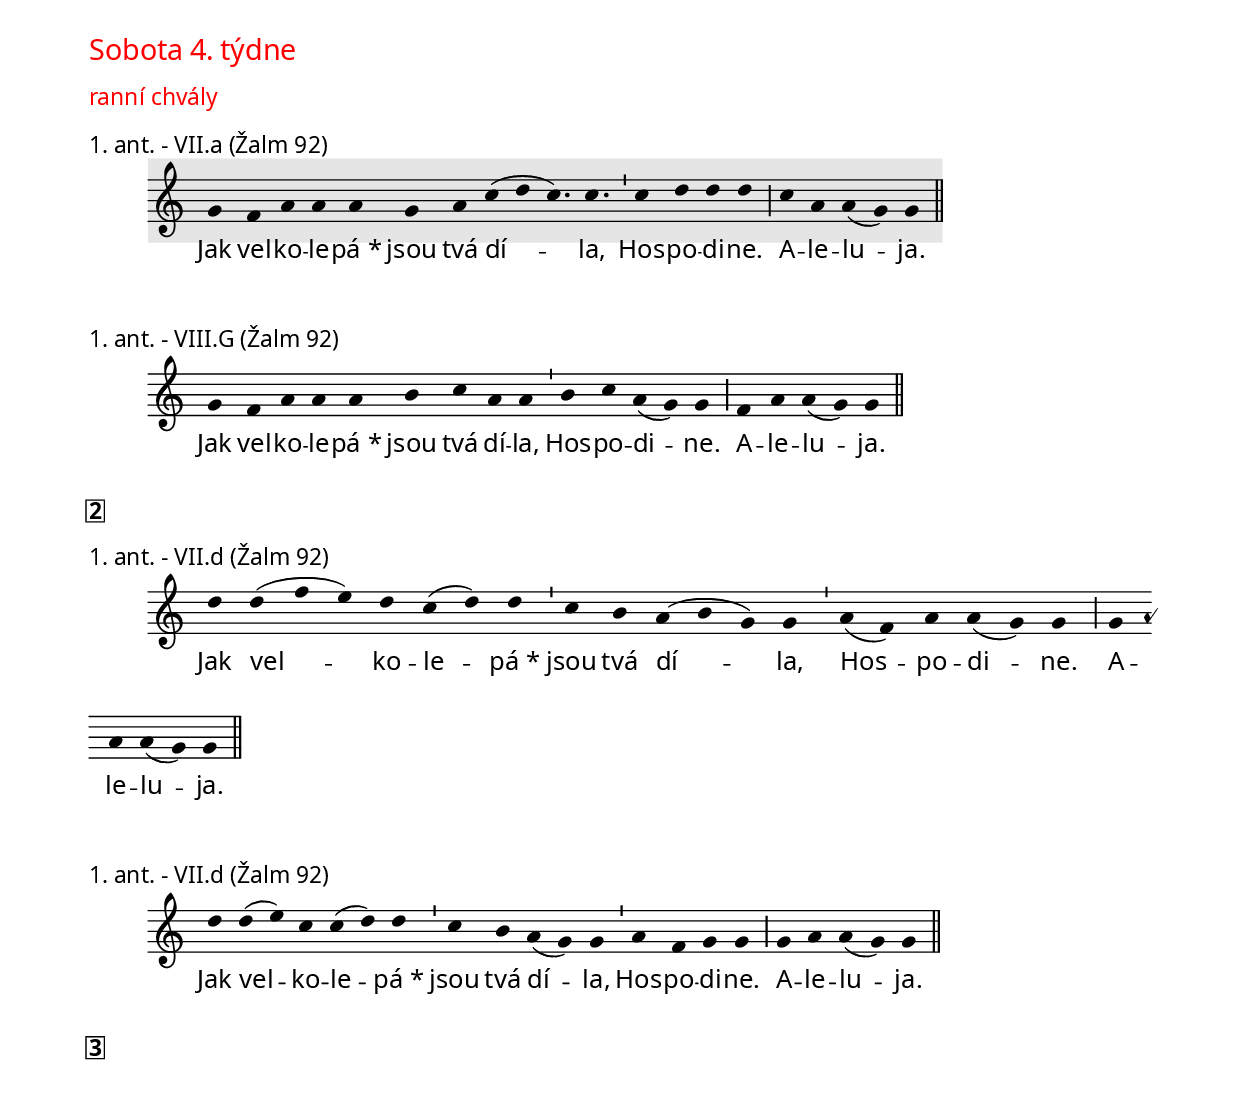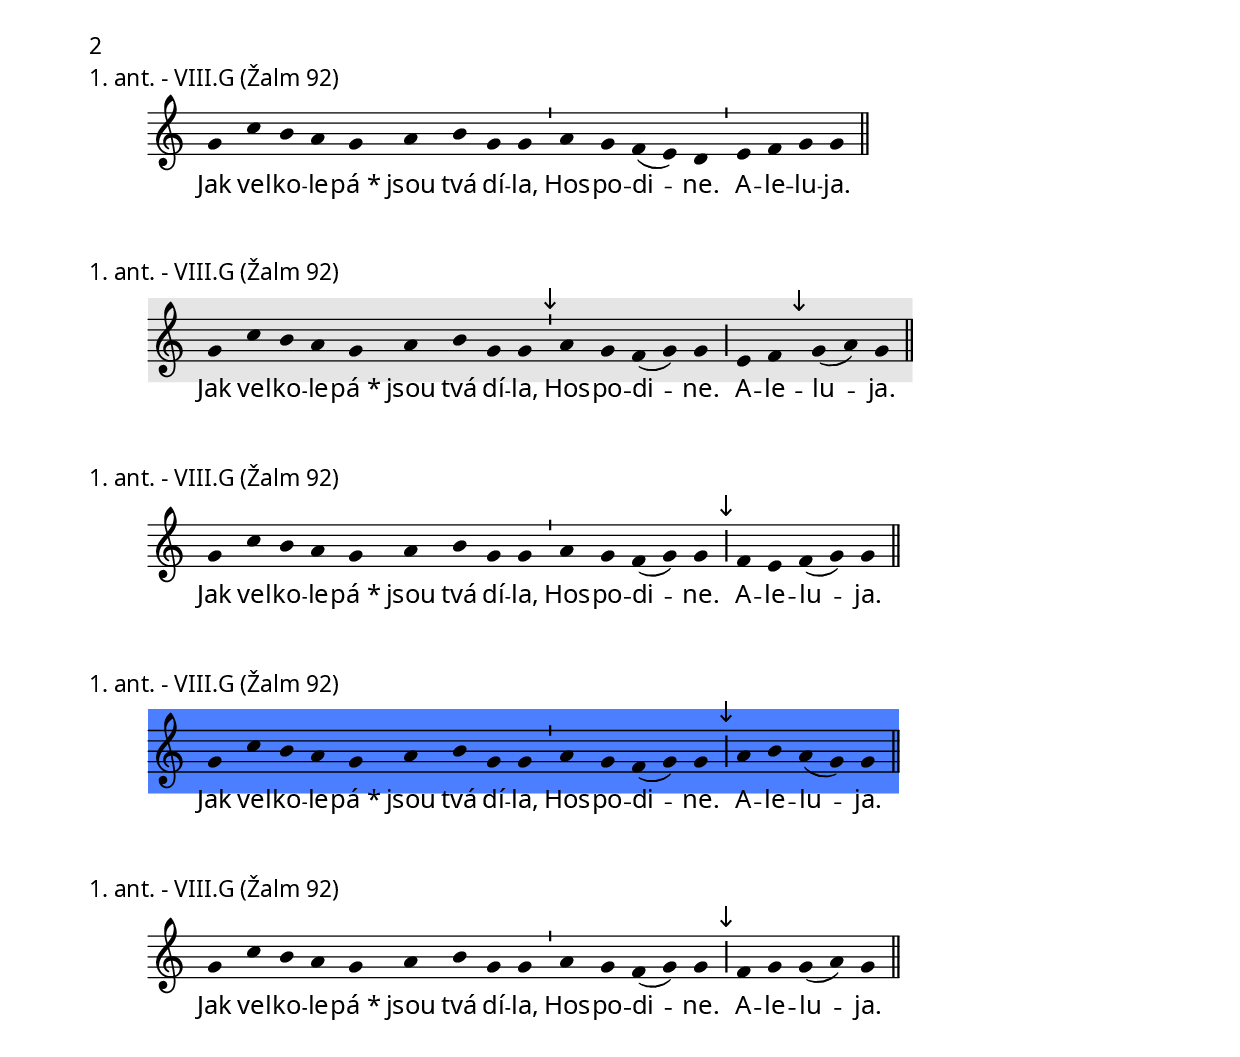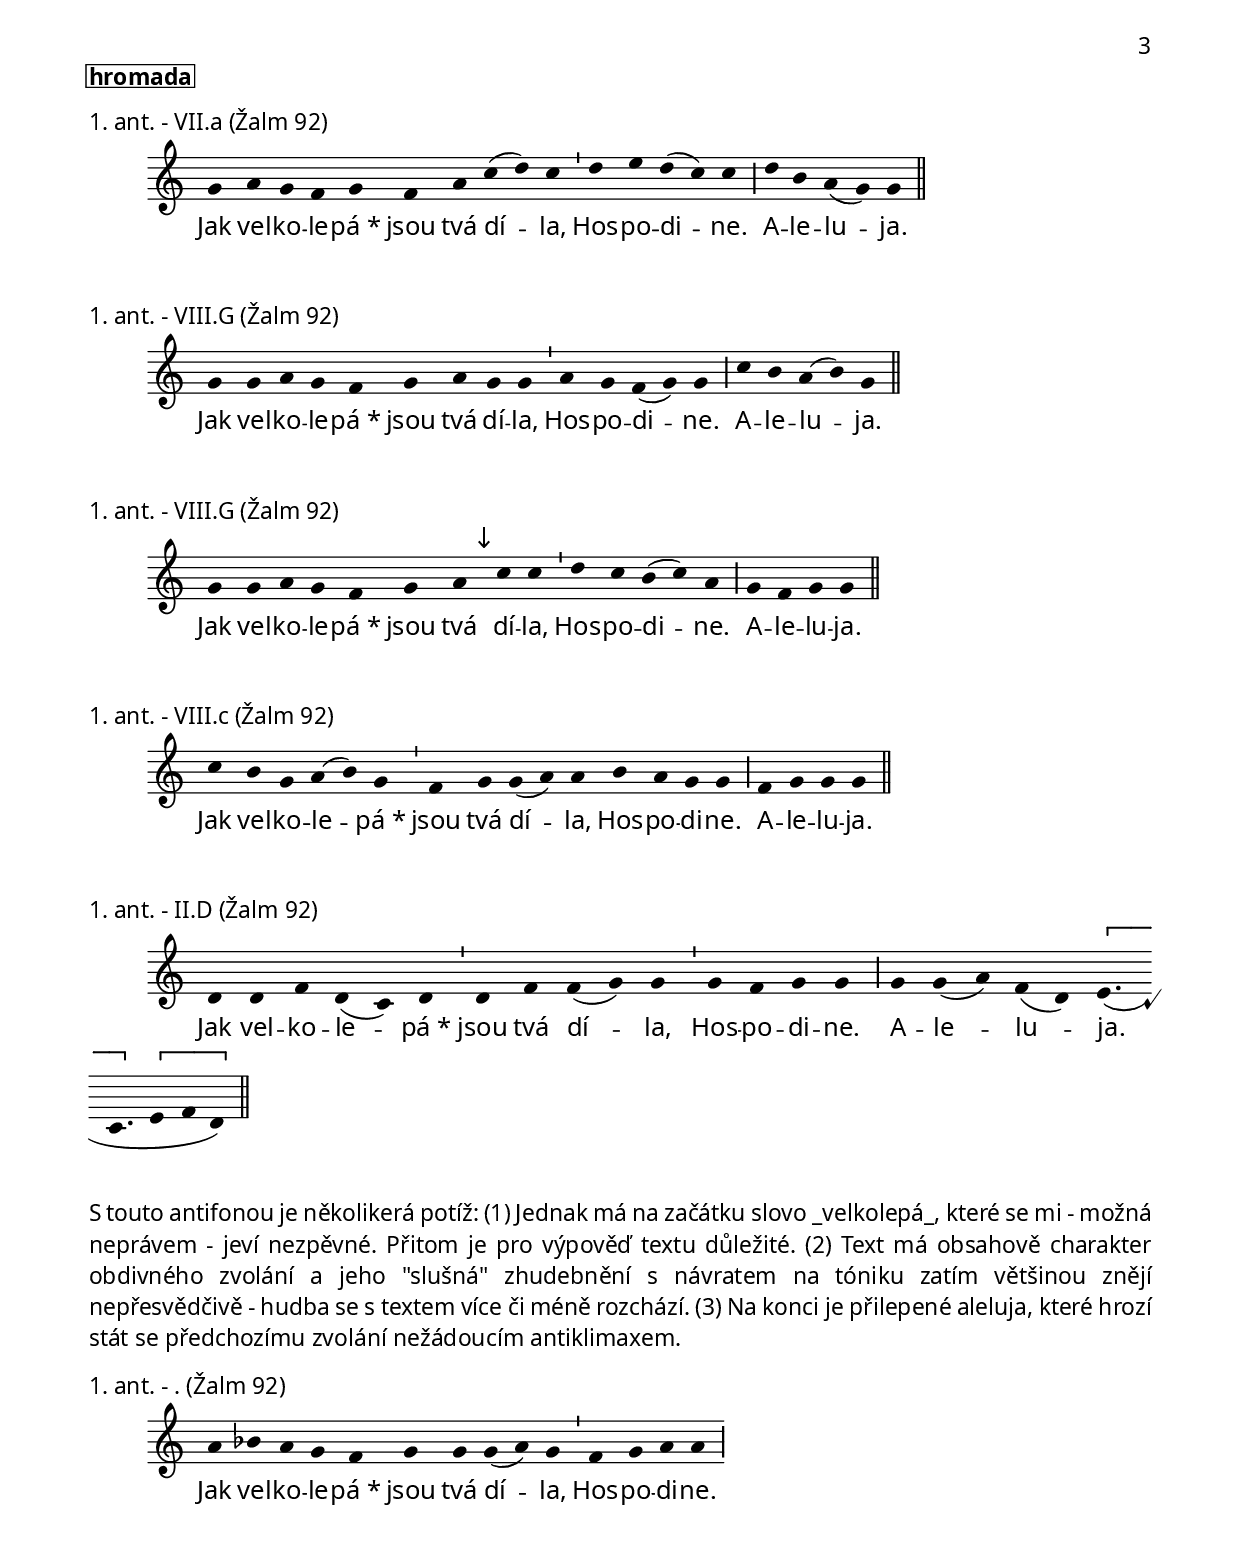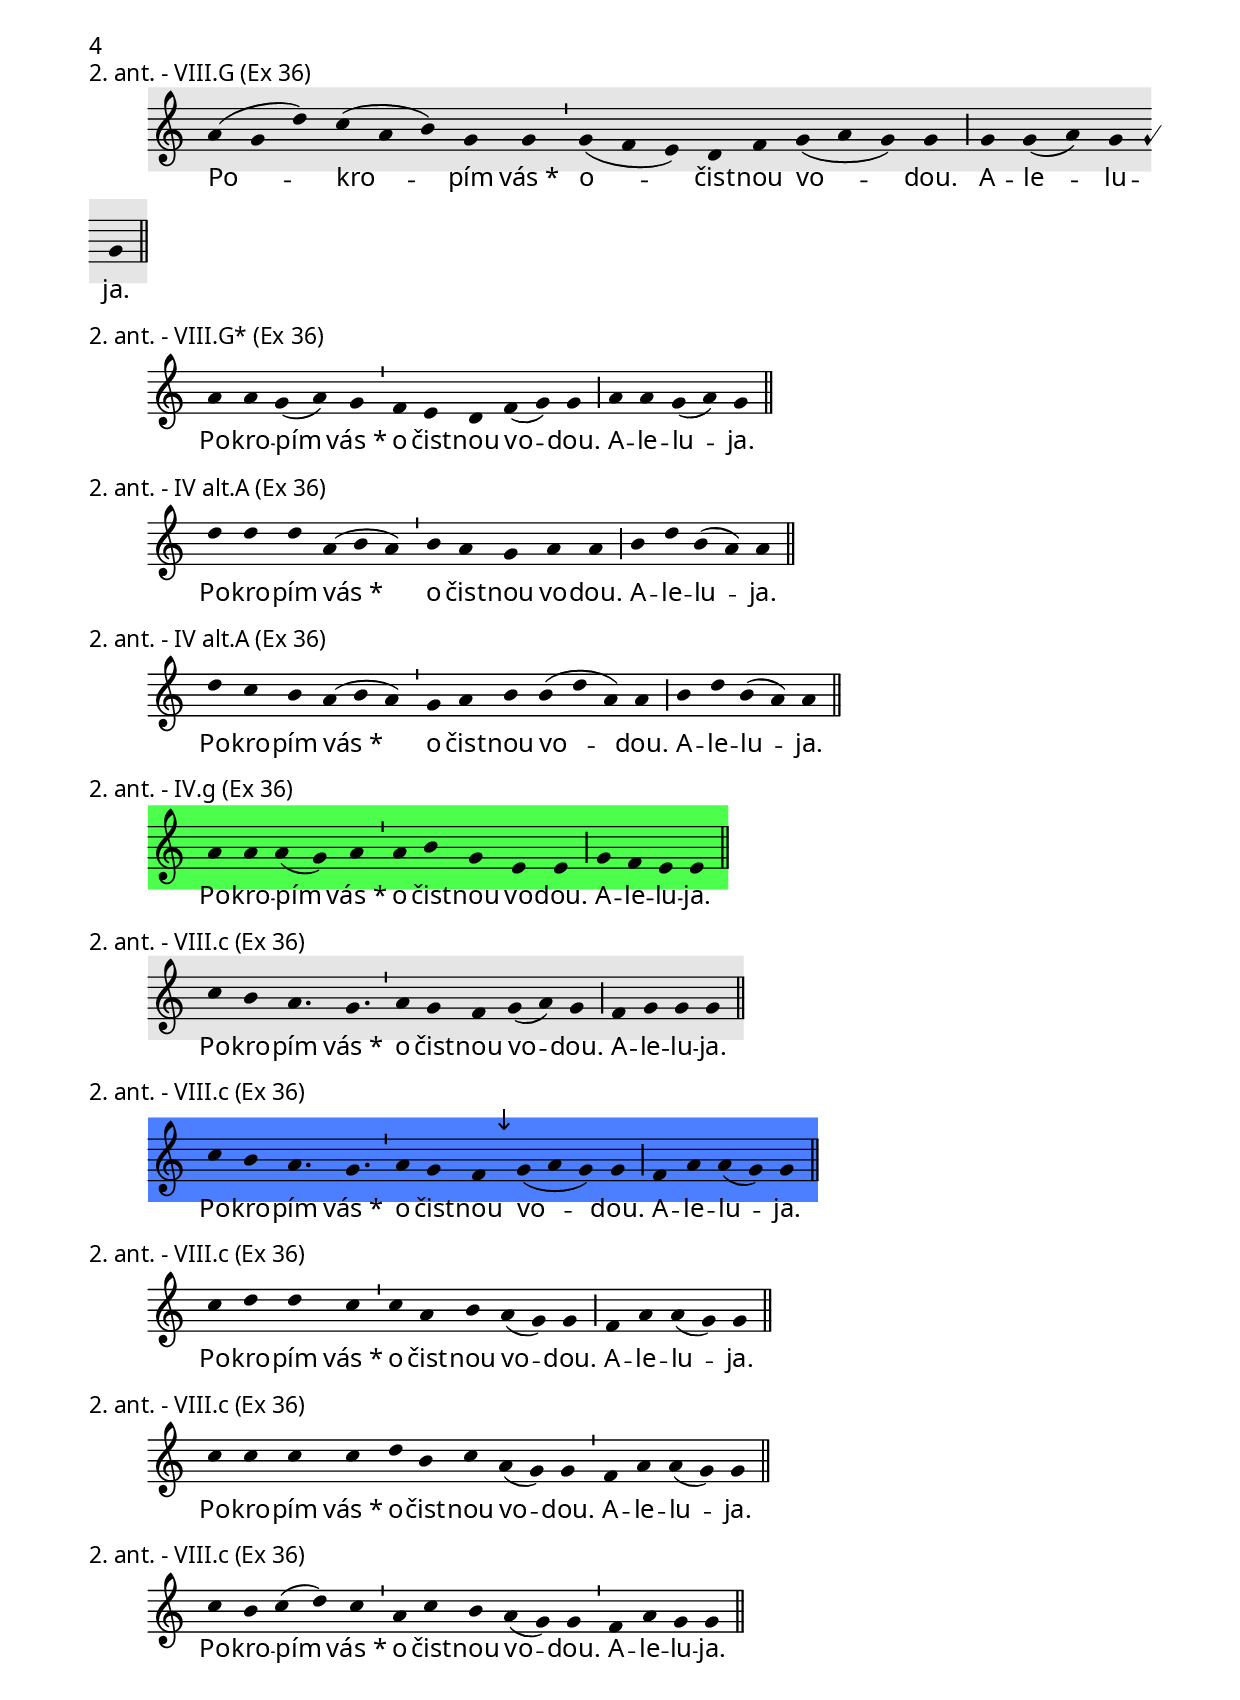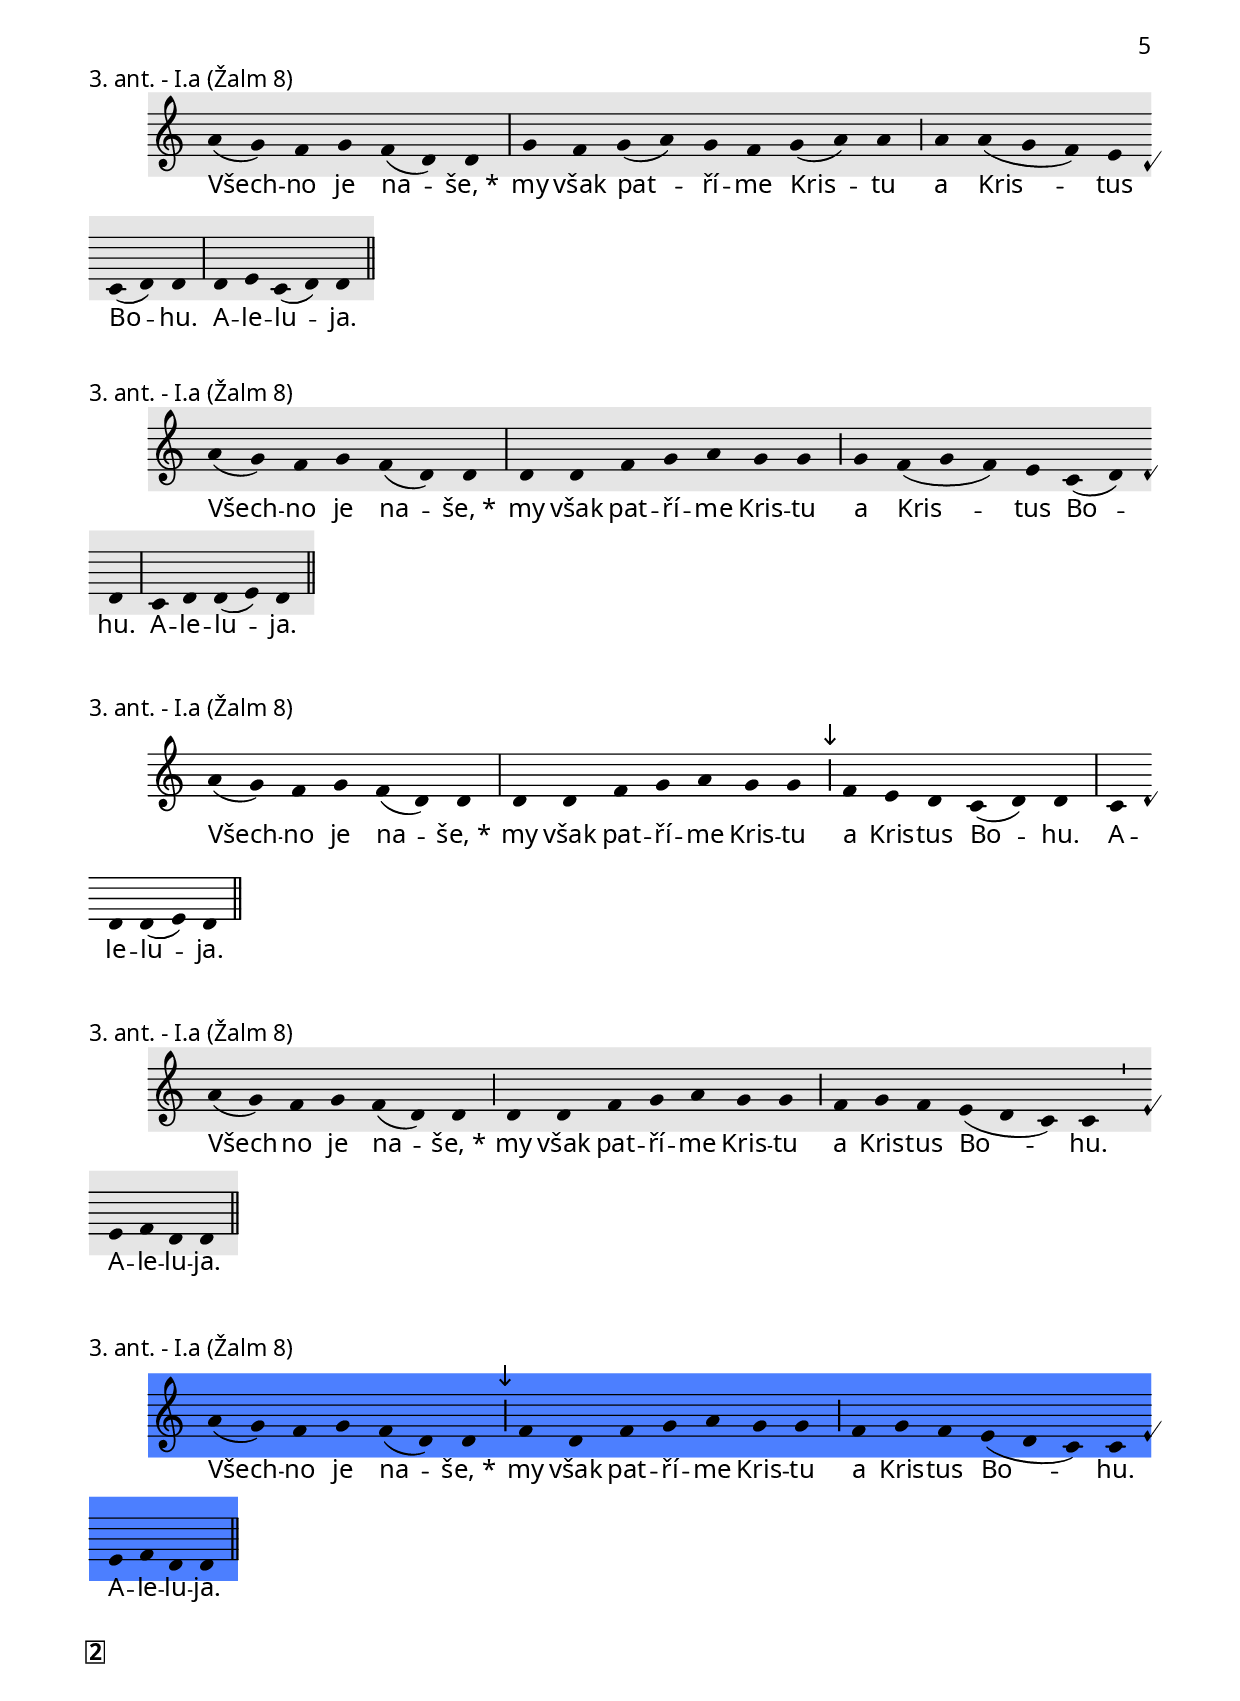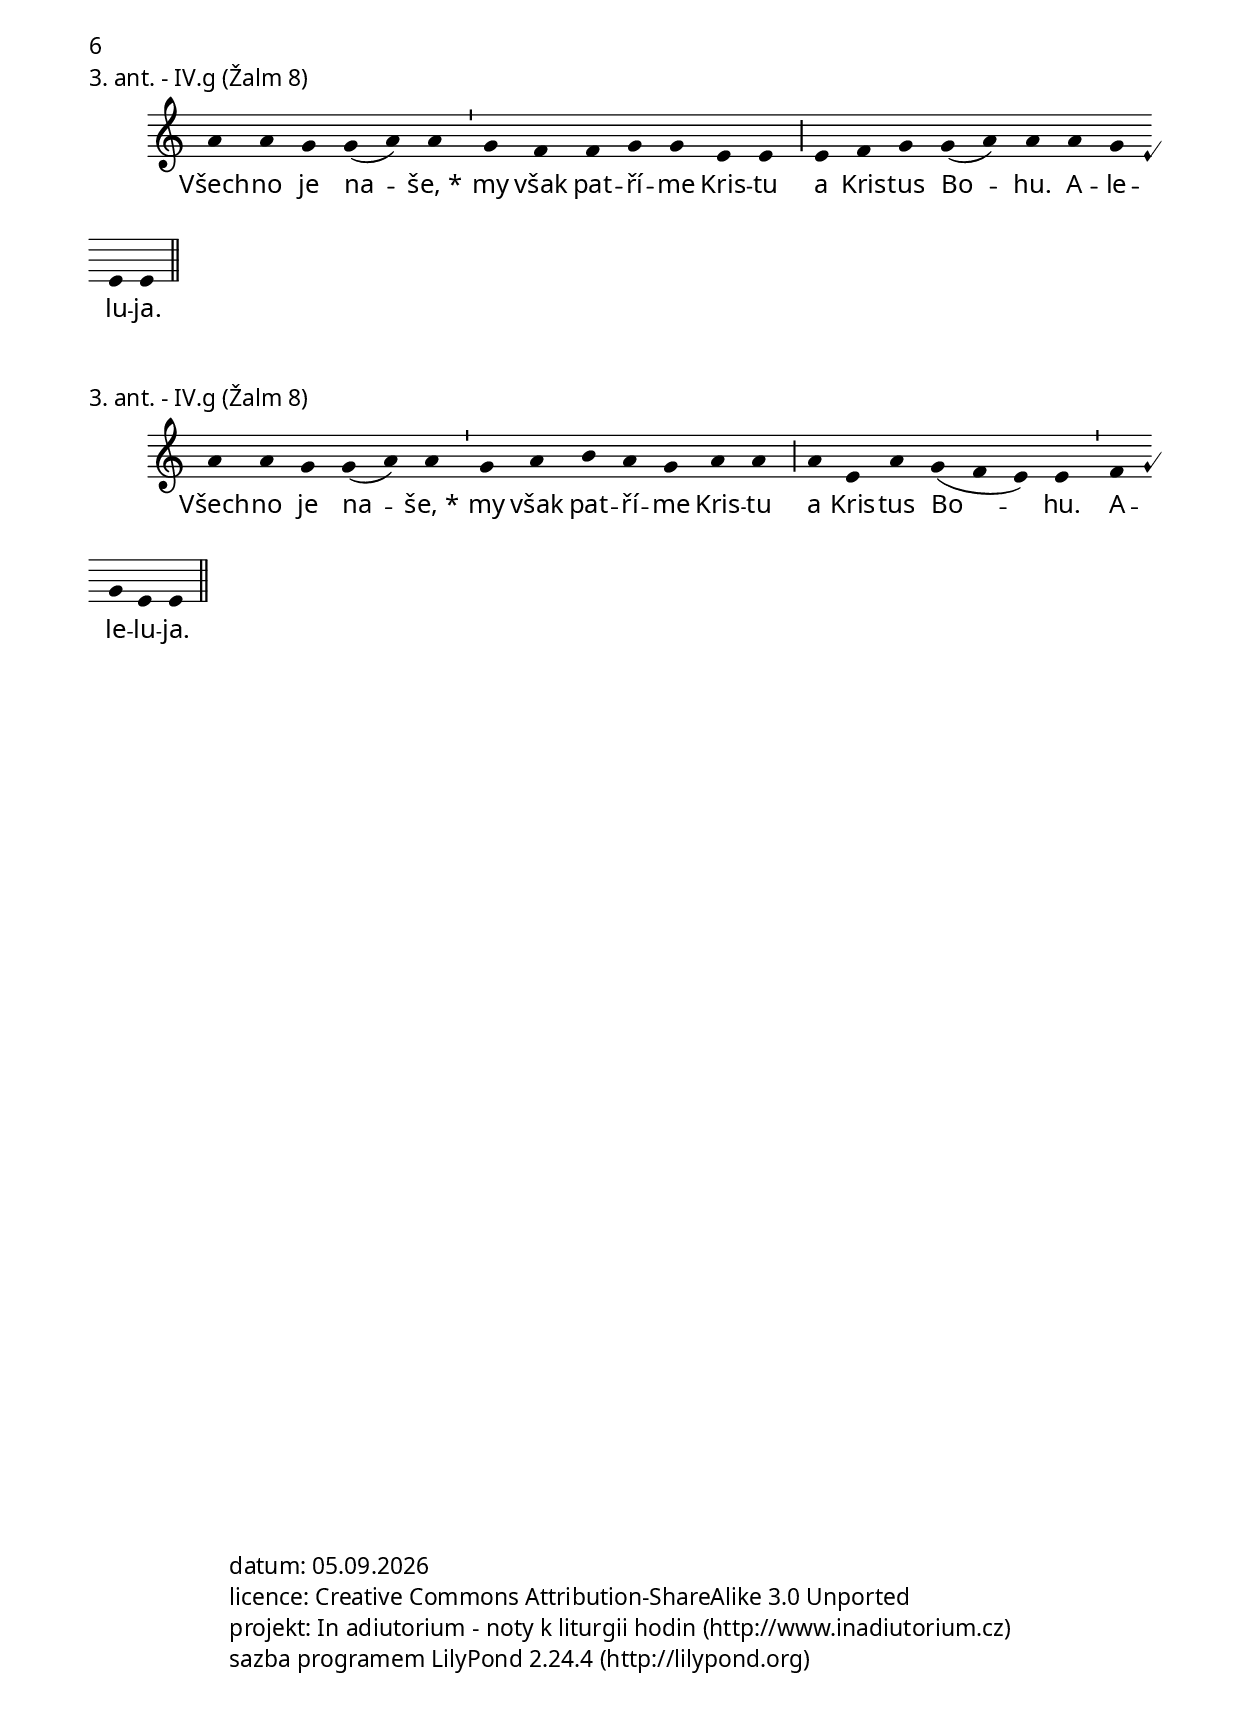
\include "../spolecne.ly"

\markup {\nadpisDen {Sobota 4. týdne}}

\markup {\nadpisHodinka {"ranní chvály"}}

\score {
  \relative c'' {
    \zvyraznovacSedy
    \choralniRezim
    g4 f a a a g a c( d c4.) c \barMin
    c4 d d d \barMaior
    c a a( g) g \barFinalis
  }
  \addlyrics {
    Jak vel -- ko -- le -- pá_* jsou tvá dí -- la,
    Hos -- po -- di -- ne.
    A -- le -- lu -- ja.
  }
  \header {
    quid = "1. ant."
    modus = "VII"
    differentia = "a"
    psalmus = "Žalm 92"
    id = "rch-a1"
    placet = "R"
    piece = \markup {\sestavTitulek}
  }
}

\score {
  \relative c'' {
    \choralniRezim
    g4 f a a a b c a a \barMin
    b c a( g) g \barMaior
    f a a( g) g \barFinalis
  }
  \addlyrics {
    Jak vel -- ko -- le -- pá_* jsou tvá dí -- la,
    Hos -- po -- di -- ne.
    A -- le -- lu -- ja.
  }
  \header {
    quid = "1. ant."
    modus = "VIII"
    differentia = "G"
    psalmus = "Žalm 92"
    id = "rch-a1"
    piece = \markup {\sestavTitulek}
  }
}

\markup\nadpisSkupiny 2

\score {
  \relative c'' {
    \choralniRezim
    d4 d( f e) d c( d) d \barMin c b a( b g) g \barMin
    a( f) a a( g) g \barMaior
    g a a( g) g \barFinalis
  }
  \addlyrics {
    Jak vel -- ko -- le -- pá_* jsou tvá dí -- la,
    Hos -- po -- di -- ne.
    A -- le -- lu -- ja.
  }
  \header {
    quid = "1. ant."
    modus = "VII"
    differentia = "d"
    psalmus = "Žalm 92"
    id = "rch-a1"
    piece = \markup {\sestavTitulek}
  }
}

\score {
  \relative c'' {
    \choralniRezim
    d4 d( e) c c( d) d \barMin c b a( g) g \barMin
    a f g g \barMaior
    g a a( g) g \barFinalis
  }
  \addlyrics {
    Jak vel -- ko -- le -- pá_* jsou tvá dí -- la,
    Hos -- po -- di -- ne.
    A -- le -- lu -- ja.
  }
  \header {
    quid = "1. ant."
    modus = "VII"
    differentia = "d"
    psalmus = "Žalm 92"
    id = "rch-a1"
    piece = \markup {\sestavTitulek}
  }
}

\markup\nadpisSkupiny 3

\score {
  \relative c'' {
    \choralniRezim
    g4 c b a g a b g g \barMin
    a g f( e) d \barMin
    e f g g \barFinalis
  }
  \addlyrics {
    Jak vel -- ko -- le -- pá_* jsou tvá dí -- la,
    Hos -- po -- di -- ne.
    A -- le -- lu -- ja.
  }
  \header {
    quid = "1. ant."
    modus = "VIII"
    differentia = "G"
    psalmus = "Žalm 92"
    id = "rch-a1"
    piece = \markup {\sestavTitulek}
  }
}

\score {
  \relative c'' {
    \zvyraznovacSedy
    \choralniRezim
    g4 c b a g a b g g \barMin
    \mark\sipka a g f( g) g \barMaior
    e f \mark\sipka g( a) g \barFinalis
  }
  \addlyrics {
    Jak vel -- ko -- le -- pá_* jsou tvá dí -- la,
    Hos -- po -- di -- ne.
    A -- le -- lu -- ja.
  }
  \header {
    quid = "1. ant."
    modus = "VIII"
    differentia = "G"
    psalmus = "Žalm 92"
    id = "rch-a1"
    piece = \markup {\sestavTitulek}
  }
}

\score {
  \relative c'' {
    \choralniRezim
    g4 c b a g a b g g \barMin
    a g f( g) g \barMaior
    \mark\sipka f e f( g) g \barFinalis
  }
  \addlyrics {
    Jak vel -- ko -- le -- pá_* jsou tvá dí -- la,
    Hos -- po -- di -- ne.
    A -- le -- lu -- ja.
  }
  \header {
    quid = "1. ant."
    modus = "VIII"
    differentia = "G"
    psalmus = "Žalm 92"
    id = "rch-a1"
    piece = \markup {\sestavTitulek}
  }
}

\score {
  \relative c'' {
    \zvyraznovacModry
    \choralniRezim
    g4 c b a g a b g g \barMin
    a g f( g) g \barMaior
    \mark\sipka a b a( g) g \barFinalis
  }
  \addlyrics {
    Jak vel -- ko -- le -- pá_* jsou tvá dí -- la,
    Hos -- po -- di -- ne.
    A -- le -- lu -- ja.
  }
  \header {
    quid = "1. ant."
    modus = "VIII"
    differentia = "G"
    psalmus = "Žalm 92"
    id = "rch-a1"
    piece = \markup {\sestavTitulek}
  }
}

\score {
  \relative c'' {
    \choralniRezim
    g4 c b a g a b g g \barMin
    a g f( g) g \barMaior
    \mark\sipka f g g( a) g \barFinalis
  }
  \addlyrics {
    Jak vel -- ko -- le -- pá_* jsou tvá dí -- la,
    Hos -- po -- di -- ne.
    A -- le -- lu -- ja.
  }
  \header {
    quid = "1. ant."
    modus = "VIII"
    differentia = "G"
    psalmus = "Žalm 92"
    id = "rch-a1"
    piece = \markup {\sestavTitulek}
  }
}

\pageBreak

\markup\nadpisSkupiny hromada

\score {
  \relative c'' {
    \choralniRezim
    g4 a g f g f a c( d) c \barMin
    d e d( c) c \barMaior
    d b a( g) g \barFinalis
  }
  \addlyrics {
    Jak vel -- ko -- le -- pá_* jsou tvá dí -- la,
    Hos -- po -- di -- ne.
    A -- le -- lu -- ja.
  }
  \header {
    quid = "1. ant."
    modus = "VII"
    differentia = "a"
    psalmus = "Žalm 92"
    id = "rch-a1"
    piece = \markup {\sestavTitulek}
  }
}

\score {
  \relative c'' {
    \choralniRezim
    g4 g a g f g a g g \barMin
    a g f( g) g \barMaior
    c b a( b) g \barFinalis
  }
  \addlyrics {
    Jak vel -- ko -- le -- pá_* jsou tvá dí -- la,
    Hos -- po -- di -- ne.
    A -- le -- lu -- ja.
  }
  \header {
    quid = "1. ant."
    modus = "VIII"
    differentia = "G"
    psalmus = "Žalm 92"
    id = "rch-a1"
    piece = \markup {\sestavTitulek}
  }
}

\score {
  \relative c'' {
    \choralniRezim
    g4 g a g f g a \mark\sipka c c \barMin
    d c b( c) a \barMaior
    g f g g \barFinalis
  }
  \addlyrics {
    Jak vel -- ko -- le -- pá_* jsou tvá dí -- la,
    Hos -- po -- di -- ne.
    A -- le -- lu -- ja.
  }
  \header {
    quid = "1. ant."
    modus = "VIII"
    differentia = "G"
    psalmus = "Žalm 92"
    id = "rch-a1"
    piece = \markup {\sestavTitulek}
  }
}

\score {
  \relative c'' {
    \choralniRezim
    c4 b g a( b) g \barMin
    f g g( a) a b a g g \barMaior
    f g g g \barFinalis
  }
  \addlyrics {
    Jak vel -- ko -- le -- pá_*
    jsou tvá dí -- la, Hos -- po -- di -- ne.
    A -- le -- lu -- ja.
  }
  \header {
    quid = "1. ant."
    modus = "VIII"
    differentia = "c"
    psalmus = "Žalm 92"
    id = "rch-a1"
    piece = \markup {\sestavTitulek}
  }
}

\score {
  \relative c' {
    \choralniRezim
    d4 d f d( c) d \barMin
    d f f( g) g \barMin g f g g \barMaior
    g g( a) f( d) \[ e4.( c \] \[ e4 f d) \] \barFinalis
  }
  \addlyrics {
    Jak vel -- ko -- le -- pá_*
    jsou tvá dí -- la, Hos -- po -- di -- ne.
    A -- le -- lu -- ja.
  }
  \header {
    quid = "1. ant."
    modus = "II"
    differentia = "D"
    psalmus = "Žalm 92"
    id = "rch-a1"
    piece = \markup {\sestavTitulek}
  }
}

\markup\justify{
  S touto antifonou je několikerá potíž:
  (1) Jednak má na začátku slovo _velkolepá_, které se mi - možná neprávem -
  jeví nezpěvné. Přitom je pro výpověď textu důležité.
  (2) Text má obsahově charakter obdivného zvolání a jeho "\"slušná\""
  zhudebnění s návratem na tóniku zatím většinou znějí nepřesvědčivě -
  hudba se s textem více či méně rozchází.
  (3) Na konci je přilepené aleluja, které hrozí stát se předchozímu
  zvolání nežádoucím antiklimaxem.
}

\score {
  \relative c'' {
    \choralniRezim
    a4 bes a g f g g g( a) g \barMin
    f g a a \barMaior

  }
  \addlyrics {
    Jak vel -- ko -- le -- pá_*
    jsou tvá dí -- la, Hos -- po -- di -- ne.
    A -- le -- lu -- ja.
  }
  \header {
    quid = "1. ant."
    modus = ""
    differentia = ""
    psalmus = "Žalm 92"
    id = "rch-a1"
    piece = \markup {\sestavTitulek}
  }
}

\pageBreak

\score {
  \relative c'' {
    \zvyraznovacSedy
    \choralniRezim
    a( g d') c( a b) g g \barMin g( f e) d f g( a g) g \barMaior
    g g( a) g g \barFinalis
  }
  \addlyrics {
    Po -- kro -- pím vás_* o -- čist -- nou vo -- dou.
    A -- le -- lu -- ja.
  }
  \header {
    quid = "2. ant."
    modus = "VIII"
    differentia = "G"
    psalmus = "Ex 36"
    id = "rch-a2"
    placet = "~"
    piece = \markup {\sestavTitulek}
  }
}

\score {
  \relative c'' {
    \choralniRezim
    a4 a g( a) g \barMin f e d f( g) g \barMaior
    a a g( a) g \barFinalis
  }
  \addlyrics {
    Po -- kro -- pím vás_* o -- čist -- nou vo -- dou.
    A -- le -- lu -- ja.
  }
  \header {
    quid = "2. ant."
    modus = "VIII"
    differentia = "G*"
    psalmus = "Ex 36"
    id = "rch-a2"
    piece = \markup {\sestavTitulek}
  }
}

\score {
  \relative c'' {
    \choralniRezim
    d4 d d a( b a) \barMin b a g a a \barMaior
    b d b( a) a \barFinalis
  }
  \addlyrics {
    Po -- kro -- pím vás_* o -- čist -- nou vo -- dou.
    A -- le -- lu -- ja.
  }
  \header {
    quid = "2. ant."
    modus = "IV alt"
    differentia = "A"
    psalmus = "Ex 36"
    id = "rch-a2"
    piece = \markup {\sestavTitulek}
  }
}

\score {
  \relative c'' {
    \choralniRezim
    d4 c b a( b a) \barMin g a b b( d a) a \barMaior
    b d b( a) a \barFinalis
  }
  \addlyrics {
    Po -- kro -- pím vás_* o -- čist -- nou vo -- dou.
    A -- le -- lu -- ja.
  }
  \header {
    quid = "2. ant."
    modus = "IV alt"
    differentia = "A"
    psalmus = "Ex 36"
    id = "rch-a2"
    piece = \markup {\sestavTitulek}
  }
}

\score {
  \relative c'' {
    \zvyraznovacZeleny
    \choralniRezim
    a4 a a( g) a \barMin a b g e e \barMaior
    g f e e \barFinalis
  }
  \addlyrics {
    Po -- kro -- pím vás_* o -- čist -- nou vo -- dou.
    A -- le -- lu -- ja.
  }
  \header {
    quid = "2. ant."
    modus = "IV"
    differentia = "g"
    psalmus = "Ex 36"
    placet = "vykrádá nápěv psalmodie, ale myslím, že melodie k textu sedí dobře"
    id = "rch-a2"
    piece = \markup {\sestavTitulek}
  }
}

\score {
  \relative c'' {
    \zvyraznovacSedy
    \choralniRezim
    c4 b a4. g \barMin a4 g f g( a) g \barMaior
    f g g g \barFinalis
  }
  \addlyrics {
    Po -- kro -- pím vás_* o -- čist -- nou vo -- dou.
    A -- le -- lu -- ja.
  }
  \header {
    quid = "2. ant."
    modus = "VIII"
    differentia = "c"
    psalmus = "Ex 36"
    id = "rch-a2"
    piece = \markup {\sestavTitulek}
  }
}

\score {
  \relative c'' {
    \zvyraznovacModry
    \choralniRezim
    c4 b a4. g \barMin a4 g f \mark\sipka g( a g) g \barMaior
    f a a( g) g \barFinalis
  }
  \addlyrics {
    Po -- kro -- pím vás_* o -- čist -- nou vo -- dou.
    A -- le -- lu -- ja.
  }
  \header {
    quid = "2. ant."
    modus = "VIII"
    differentia = "c"
    psalmus = "Ex 36"
    id = "rch-a2"
    piece = \markup {\sestavTitulek}
  }
}

\score {
  \relative c'' {
    \choralniRezim
    c4 d d c \barMin c a b a( g) g \barMaior
    f a a( g) g \barFinalis
  }
  \addlyrics {
    Po -- kro -- pím vás_* o -- čist -- nou vo -- dou.
    A -- le -- lu -- ja.
  }
  \header {
    quid = "2. ant."
    modus = "VIII"
    differentia = "c"
    psalmus = "Ex 36"
    id = "rch-a2"
    piece = \markup {\sestavTitulek}
  }
}

\score {
  \relative c'' {
    \choralniRezim
    c4 c c c d b c a( g) g \barMin
    f a a( g) g \barFinalis
  }
  \addlyrics {
    Po -- kro -- pím vás_* o -- čist -- nou vo -- dou.
    A -- le -- lu -- ja.
  }
  \header {
    quid = "2. ant."
    modus = "VIII"
    differentia = "c"
    psalmus = "Ex 36"
    id = "rch-a2"
    piece = \markup {\sestavTitulek}
  }
}

\score {
  \relative c'' {
    \choralniRezim
    c4 b c( d) c \barMin a c b a( g) g \barMin
    f a g g \barFinalis
  }
  \addlyrics {
    Po -- kro -- pím vás_* o -- čist -- nou vo -- dou.
    A -- le -- lu -- ja.
  }
  \header {
    quid = "2. ant."
    modus = "VIII"
    differentia = "c"
    psalmus = "Ex 36"
    id = "rch-a2"
    piece = \markup {\sestavTitulek}
  }
}

\pageBreak

\score {
  \relative c'' {
    \zvyraznovacSedy
    \choralniRezim
    a( g) f g f( d) d \barMax
    g f g( a) g f g( a) a \barMaior
    a a( g f) e c( d) d \barMax
    d e c( d) d \barFinalis
  }
  \addlyrics {
    Všech -- no je na -- še,_*
    my však pat -- ří -- me Kris -- tu
    a Kris -- tus Bo -- hu.
    A -- le -- lu -- ja.
  }
  \header {
    quid = "3. ant."
    modus = "I"
    differentia = "a"
    psalmus = "Žalm 8"
    id = "rch-a3"
    placet = "R"
    piece = \markup {\sestavTitulek}
  }
}

\score {
  \relative c'' {
    \zvyraznovacSedy
    \choralniRezim
    a( g) f g f( d) d \barMax
    d d f g a g g \barMaior
    g f( g f) e c( d) d \barMax
    c d d( e) d \barFinalis
  }
  \addlyrics {
    Všech -- no je na -- še,_*
    my však pat -- ří -- me Kris -- tu
    a Kris -- tus Bo -- hu.
    A -- le -- lu -- ja.
  }
  \header {
    quid = "3. ant."
    modus = "I"
    differentia = "a"
    psalmus = "Žalm 8"
    placet = "torculus na _Kristus_ se úplně nehodí"
    id = "rch-a3"
    piece = \markup {\sestavTitulek}
  }
}

\score {
  \relative c'' {
    \choralniRezim
    a( g) f g f( d) d \barMax
    d d f g a g g \barMaior
    \mark\sipka f e d c( d) d \barMax
    c d d( e) d \barFinalis
  }
  \addlyrics {
    Všech -- no je na -- še,_*
    my však pat -- ří -- me Kris -- tu
    a Kris -- tus Bo -- hu.
    A -- le -- lu -- ja.
  }
  \header {
    quid = "3. ant."
    modus = "I"
    differentia = "a"
    psalmus = "Žalm 8"
    id = "rch-a3"
    piece = \markup {\sestavTitulek}
  }
}

\score {
  \relative c'' {
    \zvyraznovacSedy
    \choralniRezim
    a( g) f g f( d) d \barMaior
    d d f g a g g \barMaior
    f g f e( d c) c \barMin
    e f d d \barFinalis
  }
  \addlyrics {
    Všech -- no je na -- še,_*
    my však pat -- ří -- me Kris -- tu
    a Kris -- tus Bo -- hu.
    A -- le -- lu -- ja.
  }
  \header {
    quid = "3. ant."
    modus = "I"
    differentia = "a"
    psalmus = "Žalm 8"
    id = "rch-a3"
    piece = \markup {\sestavTitulek}
  }
}

\score {
  \relative c'' {
    \zvyraznovacModry
    \choralniRezim
    a4( g) f g f( d) d \barMaior
    \mark\sipka f d f g a g g \barMaior
    f g f e( d c) c
    e f d d \barFinalis
  }
  \addlyrics {
    Všech -- no je na -- še,_*
    my však pat -- ří -- me Kris -- tu
    a Kris -- tus Bo -- hu.
    A -- le -- lu -- ja.
  }
  \header {
    quid = "3. ant."
    modus = "I"
    differentia = "a"
    psalmus = "Žalm 8"
    id = "rch-a3"
    piece = \markup {\sestavTitulek}
  }
}

\markup\nadpisSkupiny 2

\score {
  \relative c'' {
    \choralniRezim
    a4 a g g( a) a \barMin
    g f f g g e e \barMaior
    e f g g( a) a
    a g e e \barFinalis
  }
  \addlyrics {
    Všech -- no je na -- še,_*
    my však pat -- ří -- me Kris -- tu
    a Kris -- tus Bo -- hu.
    A -- le -- lu -- ja.
  }
  \header {
    quid = "3. ant."
    modus = "IV"
    differentia = "g"
    psalmus = "Žalm 8"
    id = "rch-a3"
    piece = \markup {\sestavTitulek}
  }
}

\score {
  \relative c'' {
    \choralniRezim
    a4 a g g( a) a \barMin
    g a b a g a a \barMaior
    a e a g( f e) e \barMin
    f g e e \barFinalis
  }
  \addlyrics {
    Všech -- no je na -- še,_*
    my však pat -- ří -- me Kris -- tu
    a Kris -- tus Bo -- hu.
    A -- le -- lu -- ja.
  }
  \header {
    quid = "3. ant."
    modus = "IV"
    differentia = "g"
    psalmus = "Žalm 8"
    id = "rch-a3"
    piece = \markup {\sestavTitulek}
  }
}